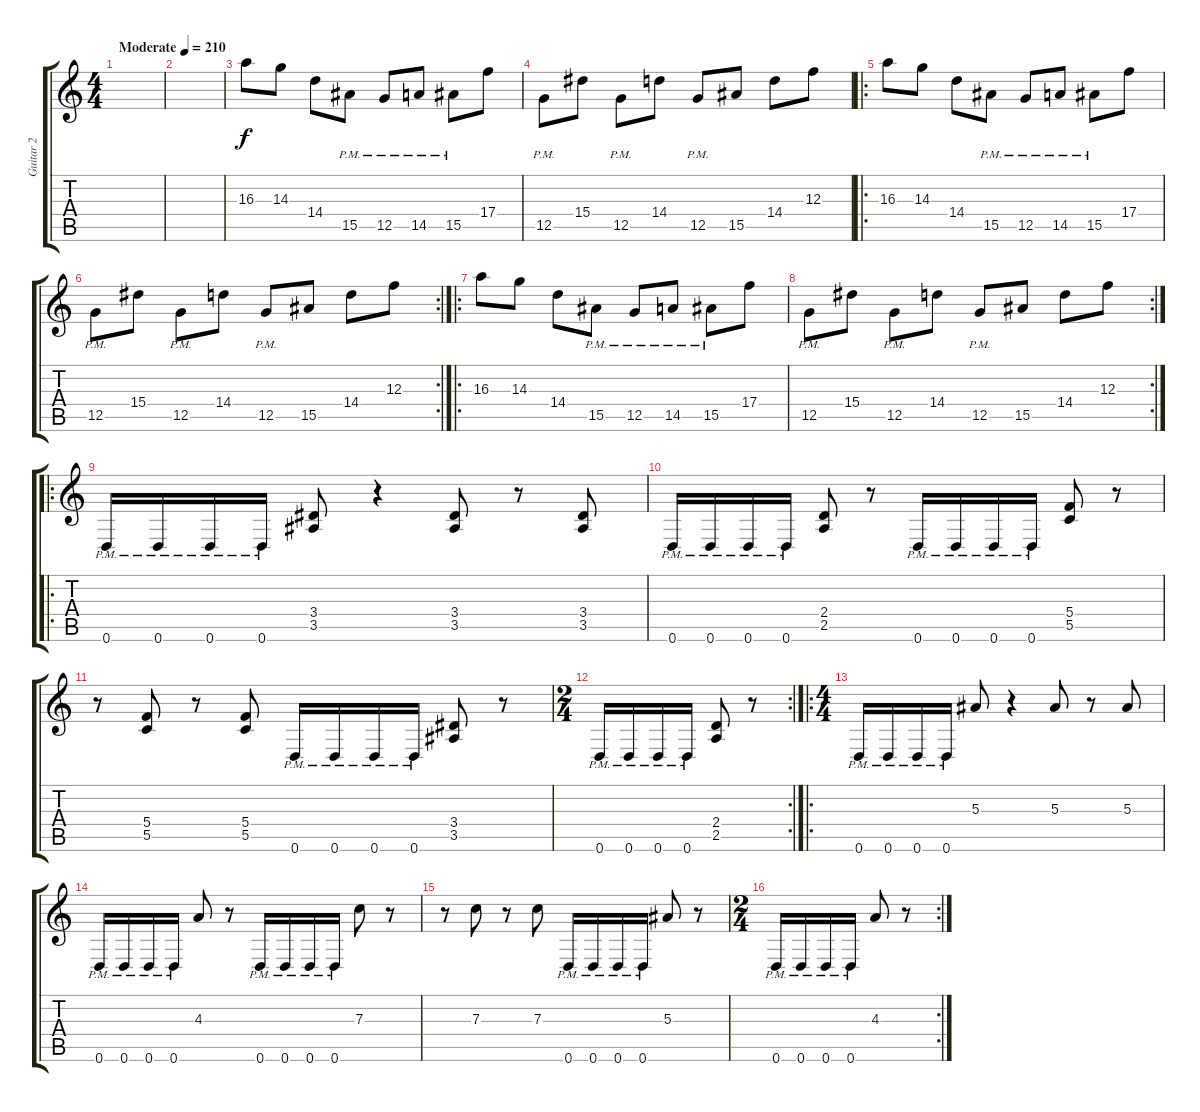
\track ("Guitar 2" "Guitar 2") {instrument distortionguitar}
\staff {score tabs}
\tuning (D4 A3 F3 C3 G2 D2) {hide}
\ts (4 4)
\tempo (210 "Moderate")
\clef g2
\ks c
|
|
16.3.8 14.3.8 14.4.8 15.5{pm}.8 12.5{pm}.8 14.5{pm}.8 15.5{pm}.8 17.4.8 |
12.5{pm}.8 15.4.8 12.5{pm}.8 14.4.8 12.5{pm}.8 15.5.8 14.4.8 12.3.8 |
\ro
16.3.8 14.3.8 14.4.8 15.5{pm}.8 12.5{pm}.8 14.5{pm}.8 15.5{pm}.8 17.4.8 |
\rc 2
12.5{pm}.8 15.4.8 12.5{pm}.8 14.4.8 12.5{pm}.8 15.5.8 14.4.8 12.3.8 |
\ro
16.3.8 14.3.8 14.4.8 15.5{pm}.8 12.5{pm}.8 14.5{pm}.8 15.5{pm}.8 17.4.8 |
\rc 2
12.5{pm}.8 15.4.8 12.5{pm}.8 14.4.8 12.5{pm}.8 15.5.8 14.4.8 12.3.8 |
\ro
0.6{pm}.16 0.6{pm}.16 0.6{pm}.16 0.6{pm}.16 (3.4 3.5).8 r.4 (3.4 3.5).8 r.8 (3.4 3.5).8 |
0.6{pm}.16 0.6{pm}.16 0.6{pm}.16 0.6{pm}.16 (2.4 2.5).8 r.8 0.6{pm}.16 0.6{pm}.16 0.6{pm}.16 0.6{pm}.16 (5.4 5.5).8 r.8 |
r.8 (5.4 5.5).8 r.8 (5.4 5.5).8 0.6{pm}.16 0.6{pm}.16 0.6{pm}.16 0.6{pm}.16 (3.4 3.5).8 r.8 |
\rc 2
\ts (2 4)
0.6{pm}.16 0.6{pm}.16 0.6{pm}.16 0.6{pm}.16 (2.4 2.5).8 r.8 |
\ro
\ts (4 4)
0.6{pm}.16 0.6{pm}.16 0.6{pm}.16 0.6{pm}.16 5.3.8 r.4 5.3.8 r.8 5.3.8 |
0.6{pm}.16 0.6{pm}.16 0.6{pm}.16 0.6{pm}.16 4.3.8 r.8 0.6{pm}.16 0.6{pm}.16 0.6{pm}.16 0.6{pm}.16 7.3.8 r.8 |
r.8 7.3.8 r.8 7.3.8 0.6{pm}.16 0.6{pm}.16 0.6{pm}.16 0.6{pm}.16 5.3.8 r.8 |
\rc 2
\ts (2 4)
0.6{pm}.16 0.6{pm}.16 0.6{pm}.16 0.6{pm}.16 4.3.8 r.8
